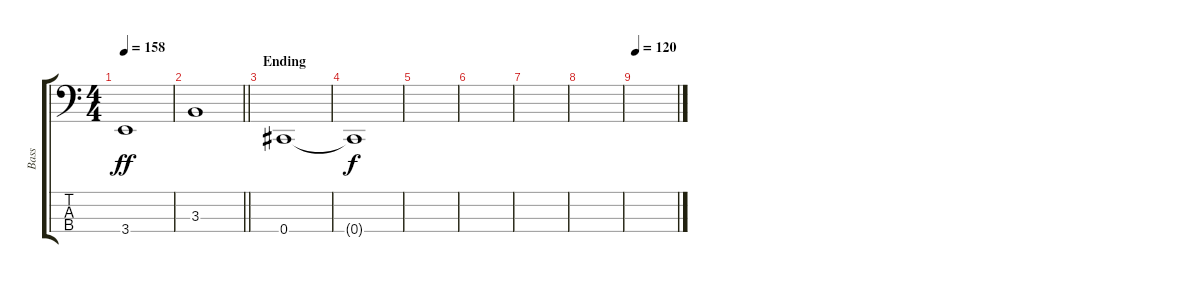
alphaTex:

\track ("Bass" "Bass") {instrument electricbassfinger}
\staff {score tabs}
\tuning (Gb2 Db2 Ab1 Db1) {hide}
\ts (4 4)
\tempo 158
\clef f4
\ks c
3.4.1{dy ff} |
\barLineRight lightlight
3.3.1 |
\section ("" "Ending")
0.4.1 |
0.4{t}.1{dy f} |
|
|
|
|
\tempo 120
